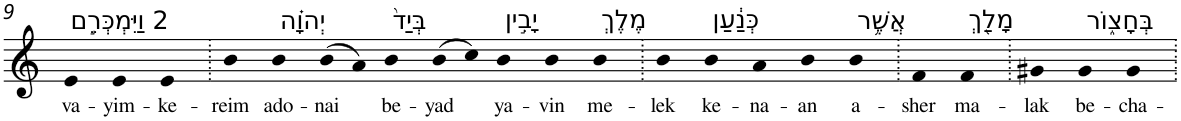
**kern	**text
*part1	*part1
*staff1	*staff1
*I"Piano	*
*I'Pno	*
!!LO:PB:g=z
*clefG2	*
*k[]	*
=9	=9
!LO:TX:a:t=2 וַיִּמְכְּרֵ֣ם	!
!	!LO:LY:b
4e	va-
!	!LO:LY:b
4e	-yim-
!	!LO:LY:b
4e	-ke-
=10.	=10.
!	!LO:LY:b
4b	-reim
!LO:TX:a:t=יְהוָ֗ה	!
!	!LO:LY:b
4b	ado-
!	!LO:LY:b
(>8b	-nai
8a)	.
!LO:TX:a:t=בְּיַד֙	!
!	!LO:LY:b
4b	be-
!	!LO:LY:b
(>8b	-yad
8cc)	.
!LO:TX:a:t=יָבִ֣ין	!
!	!LO:LY:b
4b	ya-
!	!LO:LY:b
4b	-vin
!LO:TX:a:t=מֶלֶךְ	!
!	!LO:LY:b
4b	me-
=11.	=11.
!	!LO:LY:b
4b	-lek
!LO:TX:a:t=כְּנַ֔עַן	!
!	!LO:LY:b
4b	ke-
!	!LO:LY:b
4a	-na-
!	!LO:LY:b
4b	-an
!LO:TX:a:t=אֲשֶׁ֥ר	!
!	!LO:LY:b
4b	a-
=12.	=12.
!	!LO:LY:b
4f	-sher
!LO:TX:a:t=מָלַ֖ךְ	!
!	!LO:LY:b
4f	ma-
=13.	=13.
!	!LO:LY:b
4g#X	-lak
!LO:TX:a:t=בְּחָצ֑וֹר	!
!	!LO:LY:b
4g#	be-
!	!LO:LY:b
4g#	-cha-
=.	=.
*-	*-
